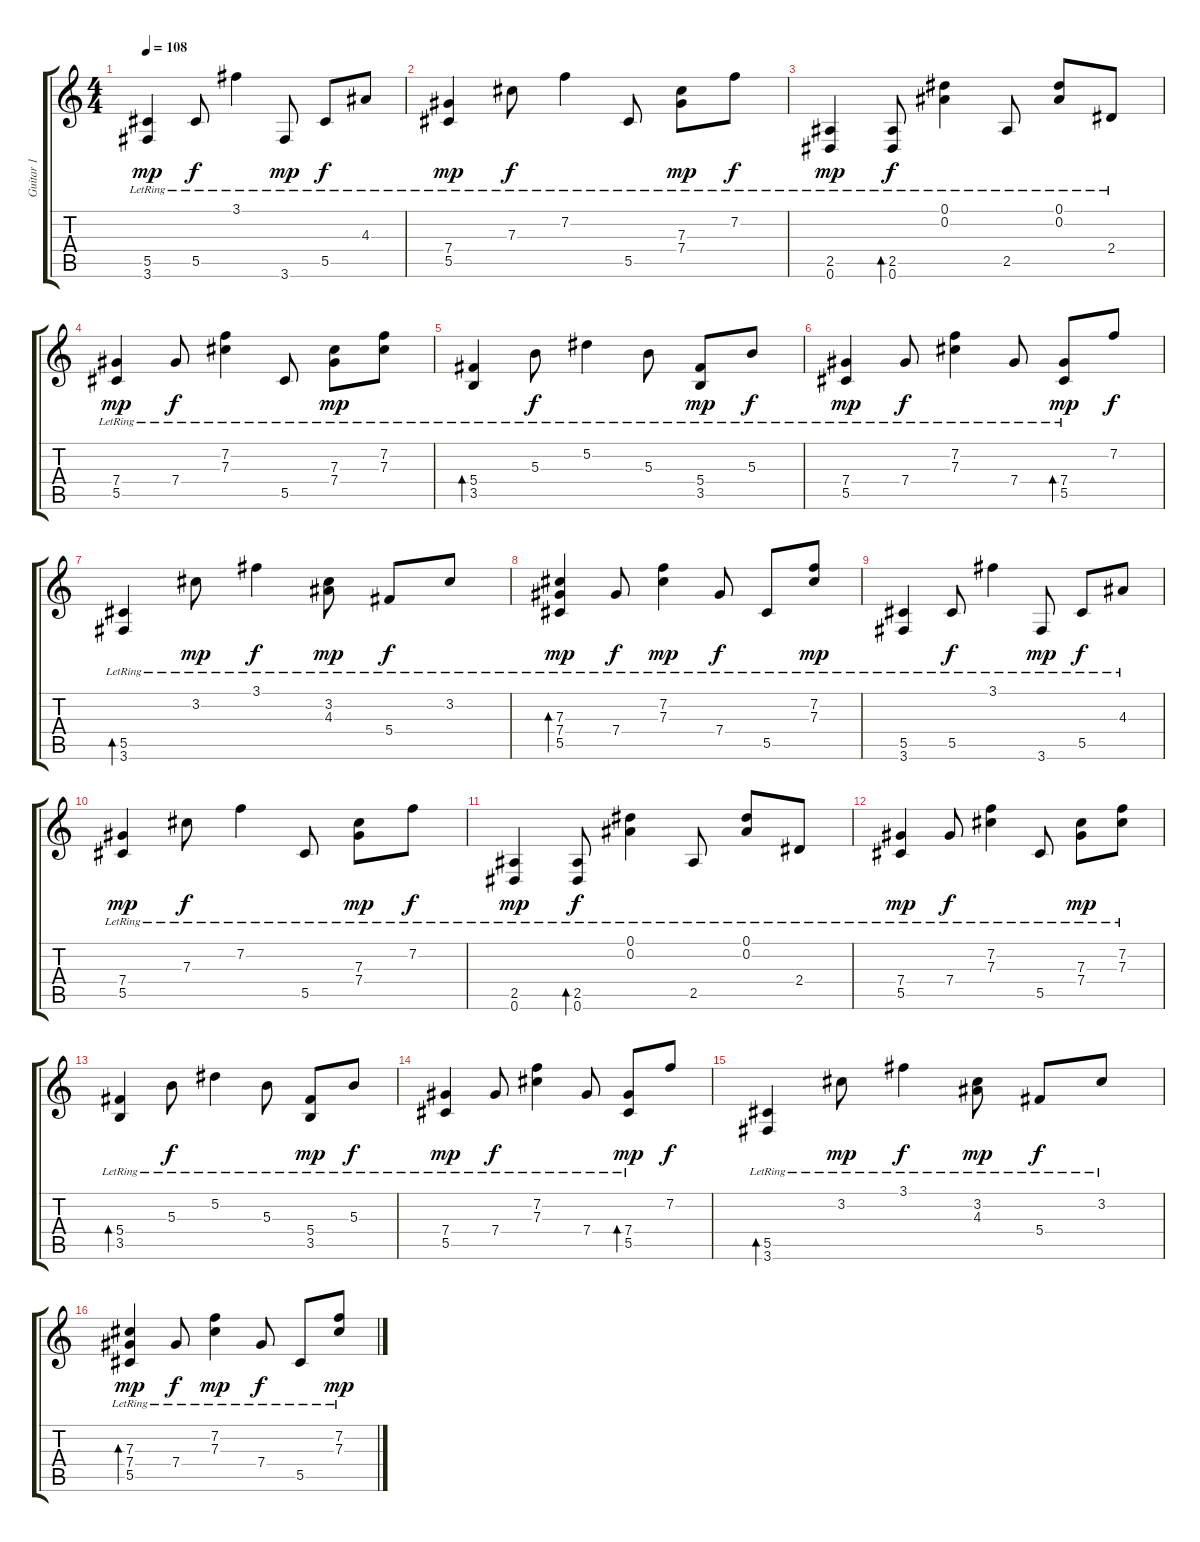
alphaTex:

\track ("Guitar 1" "Guitar 1") {instrument acousticguitarsteel}
\staff {score tabs}
\tuning (Eb4 Bb3 Gb3 Db3 Ab2 Eb2) {hide}
\ts (4 4)
\tempo 108
\clef g2
\ks c
(5.5{lr} 3.6{lr}).4{dy mp instrument acousticguitarsteel} 5.5{lr}.8{dy f} 3.1{lr}.4 3.6{lr}.8{dy mp} 5.5{lr}.8{dy f} 4.3{lr}.8 |
(7.4{lr} 5.5{lr}).4{dy mp} 7.3{lr}.8{dy f} 7.2{lr}.4 5.5{lr}.8 (7.3{lr} 7.4{lr}).8{dy mp} 7.2{lr}.8{dy f} |
(2.5 0.6{lr}).4{dy mp} (2.5{lr} 0.6{lr}).8{bd 120 dy f} (0.1{lr} 0.2{lr}).4 2.5{lr}.8 (0.1{lr} 0.2{lr}).8 2.4{lr}.8 |
(7.4{lr} 5.5{lr}).4{dy mp} 7.4{lr}.8{dy f} (7.2{lr} 7.3{lr}).4 5.5{lr}.8 (7.3{lr} 7.4{lr}).8{dy mp} (7.2{lr} 7.3{lr}).8 |
(5.4{lr} 3.5{lr}).4{bd 120} 5.3{lr}.8{dy f} 5.2{lr}.4 5.3{lr}.8 (5.4{lr} 3.5{lr}).8{dy mp} 5.3{lr}.8{dy f} |
(7.4{lr} 5.5{lr}).4{dy mp} 7.4{lr}.8{dy f} (7.2{lr} 7.3{lr}).4 7.4{lr}.8 (7.4{lr} 5.5{lr}).8{bd 120 dy mp} 7.2.8{dy f} |
(5.5{lr} 3.6{lr}).4{bd 120} 3.2{lr}.8{dy mp} 3.1{lr}.4{dy f} (3.2{lr} 4.3{lr}).8{dy mp} 5.4{lr}.8{dy f} 3.2{lr}.8 |
(7.3{lr} 7.4{lr} 5.5{lr}).4{bd 120 dy mp} 7.4{lr}.8{dy f} (7.2{lr} 7.3{lr}).4{dy mp} 7.4{lr}.8{dy f} 5.5{lr}.8 (7.2{lr} 7.3{lr}).8{dy mp} |
(5.5{lr} 3.6{lr}).4 5.5{lr}.8{dy f} 3.1{lr}.4 3.6{lr}.8{dy mp} 5.5{lr}.8{dy f} 4.3{lr}.8 |
(7.4{lr} 5.5{lr}).4{dy mp} 7.3{lr}.8{dy f} 7.2{lr}.4 5.5{lr}.8 (7.3{lr} 7.4{lr}).8{dy mp} 7.2{lr}.8{dy f} |
(2.5 0.6{lr}).4{dy mp} (2.5{lr} 0.6{lr}).8{bd 120 dy f} (0.1{lr} 0.2{lr}).4 2.5{lr}.8 (0.1{lr} 0.2{lr}).8 2.4{lr}.8 |
(7.4{lr} 5.5{lr}).4{dy mp} 7.4{lr}.8{dy f} (7.2{lr} 7.3{lr}).4 5.5{lr}.8 (7.3{lr} 7.4{lr}).8{dy mp} (7.2{lr} 7.3{lr}).8 |
(5.4{lr} 3.5{lr}).4{bd 120} 5.3{lr}.8{dy f} 5.2{lr}.4 5.3{lr}.8 (5.4{lr} 3.5{lr}).8{dy mp} 5.3{lr}.8{dy f} |
(7.4{lr} 5.5{lr}).4{dy mp} 7.4{lr}.8{dy f} (7.2{lr} 7.3{lr}).4 7.4{lr}.8 (7.4{lr} 5.5{lr}).8{bd 120 dy mp} 7.2.8{dy f} |
(5.5{lr} 3.6{lr}).4{bd 120} 3.2{lr}.8{dy mp} 3.1{lr}.4{dy f} (3.2{lr} 4.3{lr}).8{dy mp} 5.4{lr}.8{dy f} 3.2{lr}.8 |
(7.3{lr} 7.4{lr} 5.5{lr}).4{bd 120 dy mp} 7.4{lr}.8{dy f} (7.2{lr} 7.3{lr}).4{dy mp} 7.4{lr}.8{dy f} 5.5{lr}.8 (7.2{lr} 7.3{lr}).8{dy mp}
